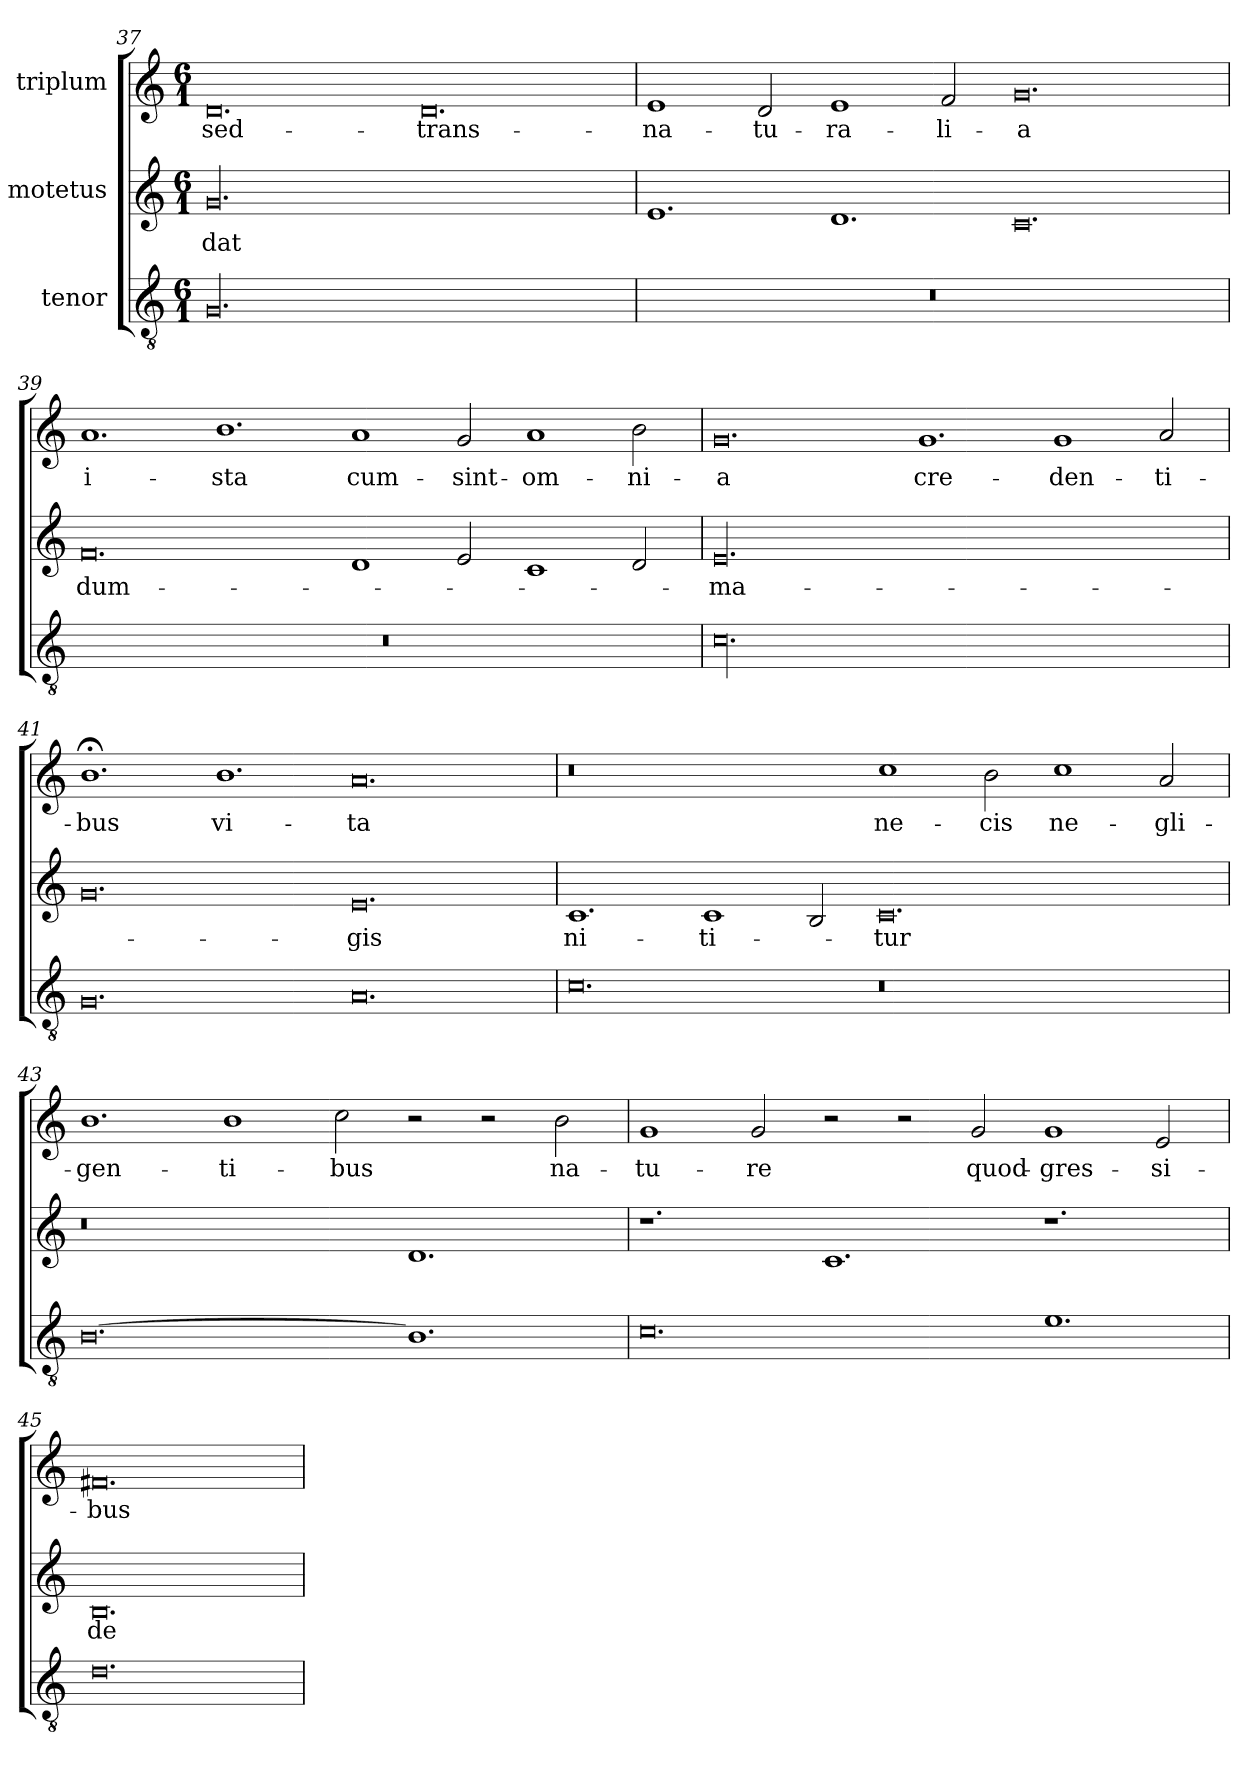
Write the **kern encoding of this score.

**kern	**kern	**text	**kern	**text
*part3	*part2	*part2	*part1	*part1
*staff3	*staff2	*staff2	*staff1	*staff1
*I"tenor	*I"motetus	*	*I"triplum	*
*clefGv2	*clefG2	*	*clefG2	*
*k[]	*k[]	*	*k[]	*
*C:	*C:	*	*C:	*
*M6/1	*M6/1	*	*M6/1	*
=37	=37	=37	=37	=37
00.G/	00.g/	-dat	0.d/	sed-
.	.	.	0.d/	trans-
=38	=38	=38	=38	=38
00.r	1.e/	.	1e/	-na-
.	.	.	2d/	-tu-
.	1.d/	.	1e/	-ra-
.	.	.	2f/	-li-
.	0.c/	.	0.g/	-a
=39	=39	=39	=39	=39
00.r	0.f/	dum-	1.a/	i-
.	.	.	1.b\	-sta
.	1d/	.	1a/	cum-
.	2e/	.	2g/	sint-
.	1c/	.	1a/	om-
.	2d/	.	2b\	-ni-
=40	=40	=40	=40	=40
00.c\	00.e/	ma-	0.g/	-a
.	.	.	1.g/	cre-
.	.	.	1g/	-den-
.	.	.	2a/	-ti-
=41	=41	=41	=41	=41
0.G/	0.g/	.	1.b;<\	-bus
.	.	.	1.b\	vi-
0.A/	0.e/	-gis	0.a/	-ta
=42	=42	=42	=42	=42
0.c\	1.c/	ni-	0.r	.
.	1c/	-ti-	.	.
.	2B/	.	.	.
0.r	0.c/	-tur	1cc\	ne-
.	.	.	2b\	-cis
.	.	.	1cc\	ne-
.	.	.	2a/	-gli-
!!LO:PB:g=z
=43	=43	=43	=43	=43
[0.Bi\	0.r	.	1.b\	-gen-
.	.	.	1b\	-ti-
.	.	.	2cc\	-bus
1.Bi\]	1.d/	.	2r	.
.	.	.	2r	.
.	.	.	2b\	na-
=44	=44	=44	=44	=44
0.ci\	1.r	.	1g/	-tu-
.	.	.	2g/	-re
.	1.c/	.	2r	.
.	.	.	2r	.
.	.	.	2g/	quod-
1.ei\	1.r	.	1g/	gres-
.	.	.	2e/	-si-
=45	=45	=45	=45	=45
0.d\	0.B/	de-	0.f#X/	-bus
=	=	=	=	=
*-	*-	*-	*-	*-
